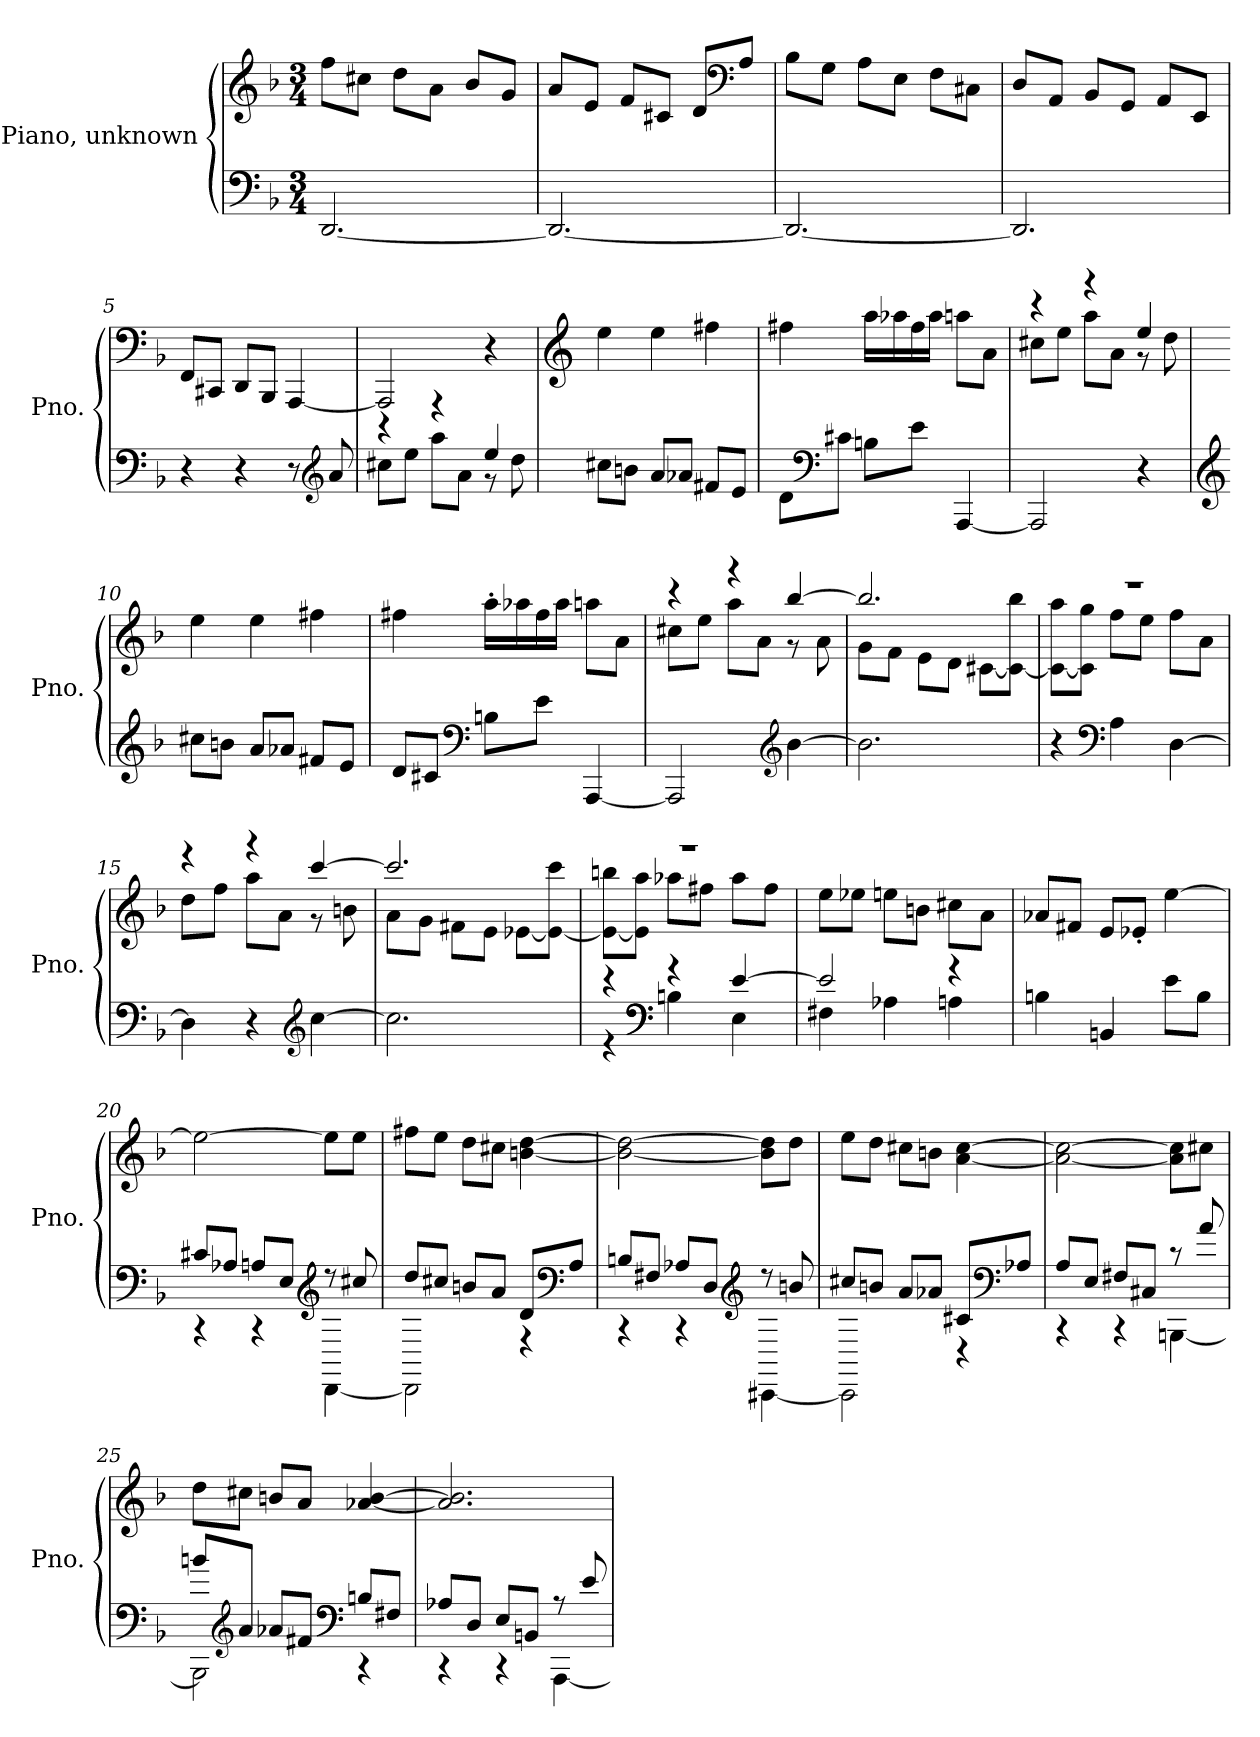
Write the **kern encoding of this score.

**kern	**kern
*part1	*part1
*staff2	*staff1
*I"Piano, unknown	*
*I'Pno.	*
*clefF4	*clefG2
*k[b-]	*k[b-]
*M3/4	*M3/4
*MM201	*MM201
=1	=1
[2.DD/	8ff\L
.	8cc#X\J
.	8dd\L
.	8a\J
.	8b-/L
.	8g/J
=2	=2
2.DD/_	8a/L
.	8e/J
.	8f/L
.	8c#X/J
.	8d/L
*	*clefF4
.	8A/J
=3	=3
2.DD/_	8B-\L
.	8G\J
.	8A\L
.	8E\J
.	8F\L
.	8C#X\J
=4	=4
2.DD/]	8D/L
.	8AA/J
.	8BB-/L
.	8GG/J
.	8AA/L
.	8EE/J
=5	=5
4r	8FF/L
.	8CC#X/J
4r	8DD/L
.	8BBB-/J
8r	[4AAA/
*clefG2	*
8a/	.
!!LO:LB:g=z
=6	=6
*^	*
4r	8cc#X\L	2AAA/]
.	8ee\J	.
4r	8aa\L	.
.	8a\J	.
4ee/	8r	4r
.	8dd\	.
*v	*v	*
=7	=7
*	*clefG2
8cc#X\L	4ee\
8bn\J	.
8a/L	4ee\
8a-X/J	.
8f#X/L	4ff#X\
8e/J	.
=8	=8
8d\L	4ff#X\
*clefF4	*
8c#X\J	.
8Bn\L	16aa\LL
.	16aa-X\
8e\J	16ff#\
.	16aa-\JJ
[4AAA/	8aan\L
.	8a\J
=9	=9
*	*^
2AAA/]	4r	8cc#X\L
.	.	8ee\J
.	4r	8aa\L
.	.	8a\J
4r	4ee/	8r
.	.	8dd\
*	*v	*v
!!LO:LB:g=z
=10	=10
*clefG2	*
8cc#X\L	4ee\
8bn\J	.
8a/L	4ee\
8a-X/J	.
8f#X/L	4ff#X\
8e/J	.
=11	=11
8d/L	4ff#X\
8c#X/J	.
*clefF4	*
8Bn\L	16aa'\LL
.	16aa-X\
8e\J	16ff#\
.	16aa-\JJ
[4AAA/	8aan\L
.	8a\J
=12	=12
*	*^
2AAA/]	4r	8cc#X\L
.	.	8ee\J
.	4r	8aa\L
.	.	8a\J
*clefG2	*	*
[4b-\	[4bb-/	8r
.	.	8a\
=13	=13	=13
2.b-\]	2.bb-/]	8g\L
.	.	8f\J
.	.	8e\L
.	.	8d\J
.	.	[8c#X\L
.	.	8c#\_ 8bb-\J
!!LO:LB:g=z	!!
=14	=14	=14
4r	2.r	8c#\_ 8aa\L
.	.	8c#\] 8gg\J
*clefF4	*	*
4A\	.	8ff\L
.	.	8ee\J
[4D\	.	8ff\L
.	.	8a\J
=15	=15	=15
4D\]	4r	8dd\L
.	.	8ff\J
4r	4r	8aa\L
.	.	8a\J
*clefG2	*	*
[4cc\	[4ccc/	8r
.	.	8bn\
=16	=16	=16
2.cc\]	2.ccc/]	8a\L
.	.	8g\J
.	.	8f#X\L
.	.	8e\J
.	.	[8e-X\L
.	.	8e-\_ 8ccc\J
=17	=17	=17
*^	*	*
4r	4r	2.r	8e-\_ 8bbn\L
.	.	.	8e-\] 8aa\J
*clefF4	*	*	*
4r	4Bn\	.	8aa-X\L
.	.	.	8ff#X\J
[4e/	4E\	.	8aa-\L
.	.	.	8ff#\J
*	*	*v	*v
!!LO:LB:g=z
=18	=18	=18
2e/]	4F#X\	8ee\L
.	.	8ee-X\J
.	4A-X\	8een\L
.	.	8bn\J
4r	4An\	8cc#X\L
.	.	8a\J
*v	*v	*
=19	=19
4Bn\	8a-X/L
.	8f#X/J
4BBn/	8e/L
.	8e-X'/J
8e\L	[4ee\
8B\J	.
=20	=20
*^	*
8c#X/L	4r	2ee\_
8A-X/J	.	.
8An/L	4r	.
8E/J	.	.
*clefG2	*	*
8r	[4DD\	8ee\L]
8cc#X/	.	8ee\J
=21	=21	=21
8dd/L	2DD\]	8ff#X\L
8cc#X/J	.	8ee\J
8bn/L	.	8dd\L
8a/J	.	8cc#X\J
8d/L	4r	[4bn\ [4dd\
*clefF4	*	*
8A/J	.	.
!!LO:LB:g=z
=22	=22	=22
8Bn/L	4r	2b\_ 2dd\_
8F#X/J	.	.
8A-X/L	4r	.
8D/J	.	.
*clefG2	*	*
8r	[4CC#X\	8b\] 8dd\]L
8bn/	.	8dd\J
=23	=23	=23
8cc#X/L	2CC#\]	8ee\L
8bn/J	.	8dd\J
8a/L	.	8cc#X\L
8a-X/J	.	8bn\J
8c#X/L	4r	[4a\ [4cc#\
*clefF4	*	*
8A-X/J	.	.
=24	=24	=24
8A/L	4r	2a\_ 2cc#\_
8E/J	.	.
8F#X/L	4r	.
8C#X/J	.	.
8r	[4BBBn\	8a\] 8cc#\]L
8a/	.	8cc#X\J
!!LO:PB:g=z
=25	=25	=25
8bn/L	2BBB\]	8dd\L
*clefG2	*	*
8a/J	.	8cc#X\J
8a-X/L	.	8bn/L
8f#X/J	.	8a/J
*clefF4	*	*
8Bn/L	4r	[4a-X/ [4b/
8F#X/J	.	.
=26	=26	=26
8A-X/L	4r	2.a-/] 2.b/]
8D/J	.	.
8E/L	4r	.
8BBn/J	.	.
8r	[4AAA\	.
8e/	.	.
*v	*v	*
=	=
*-	*-
